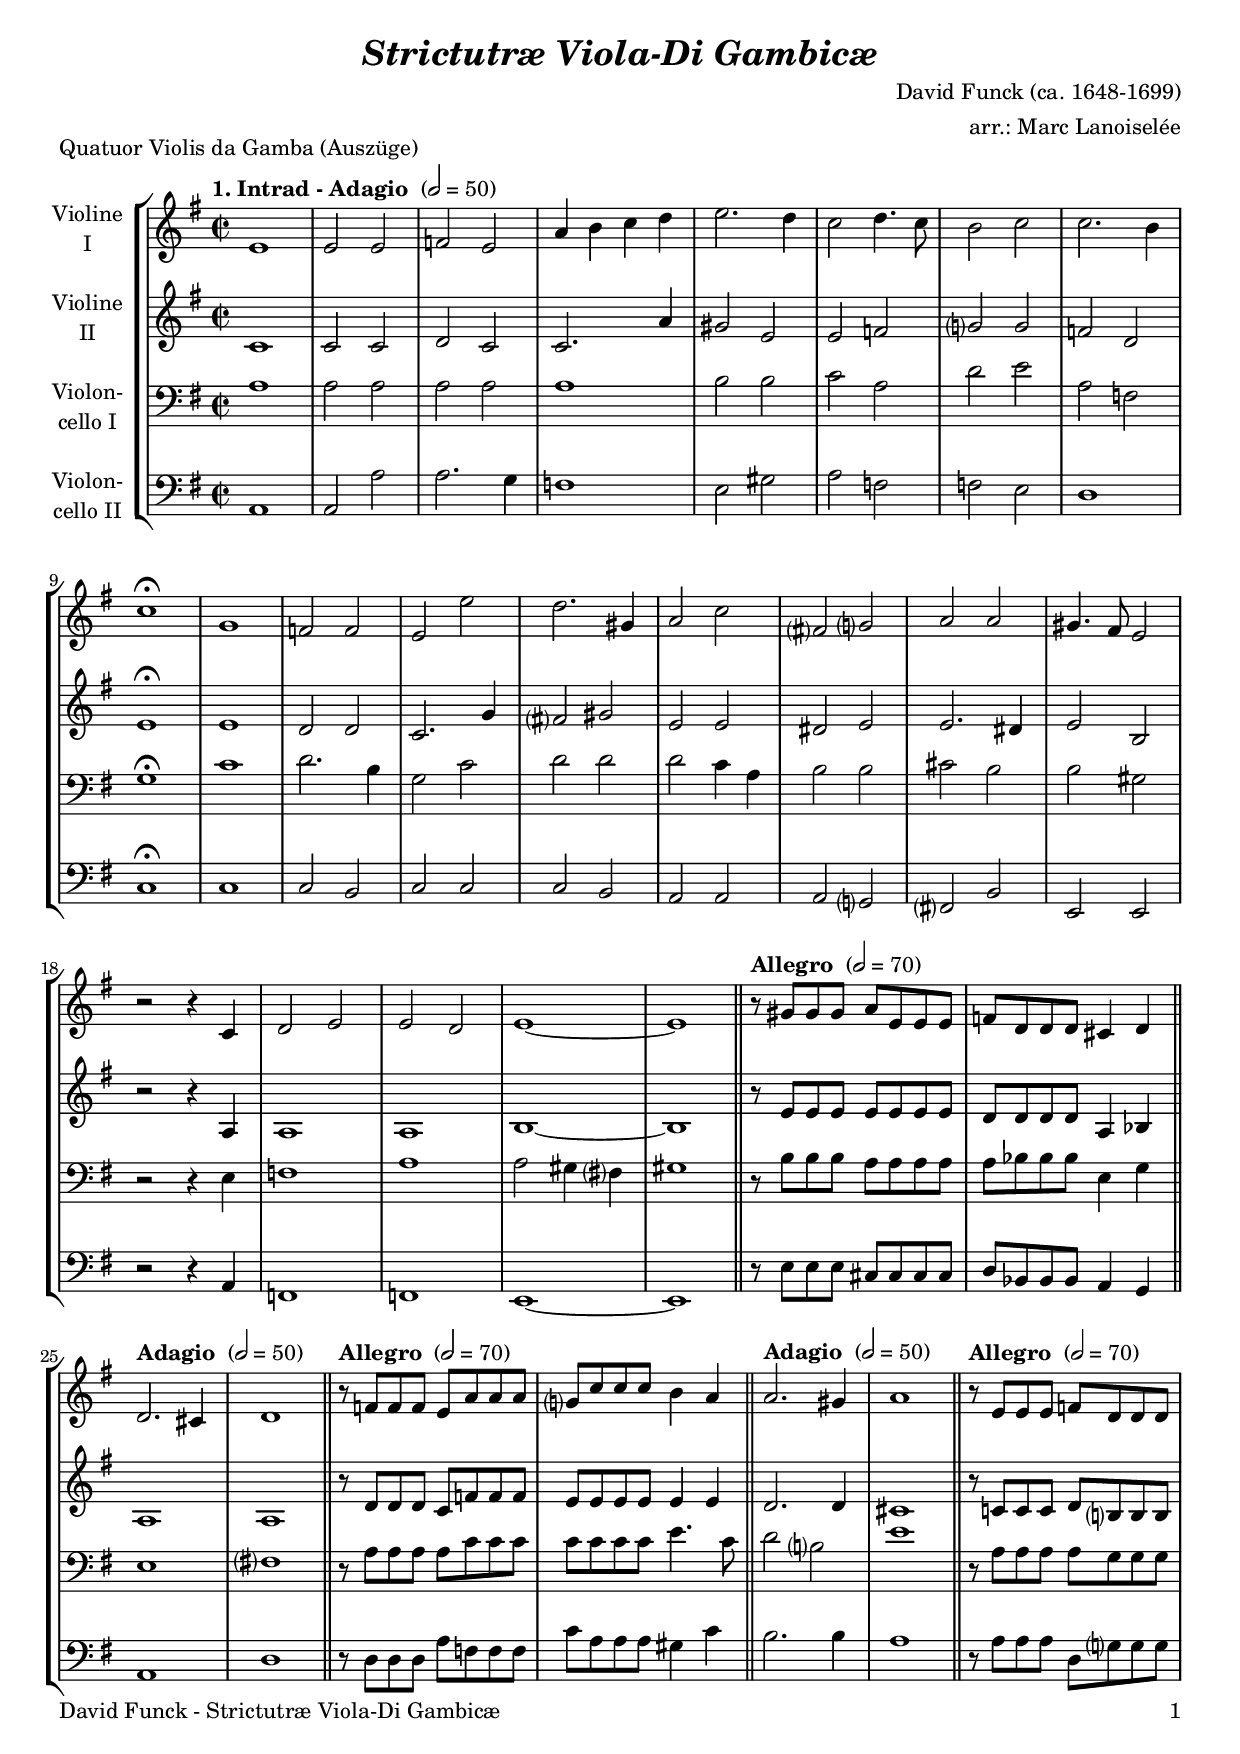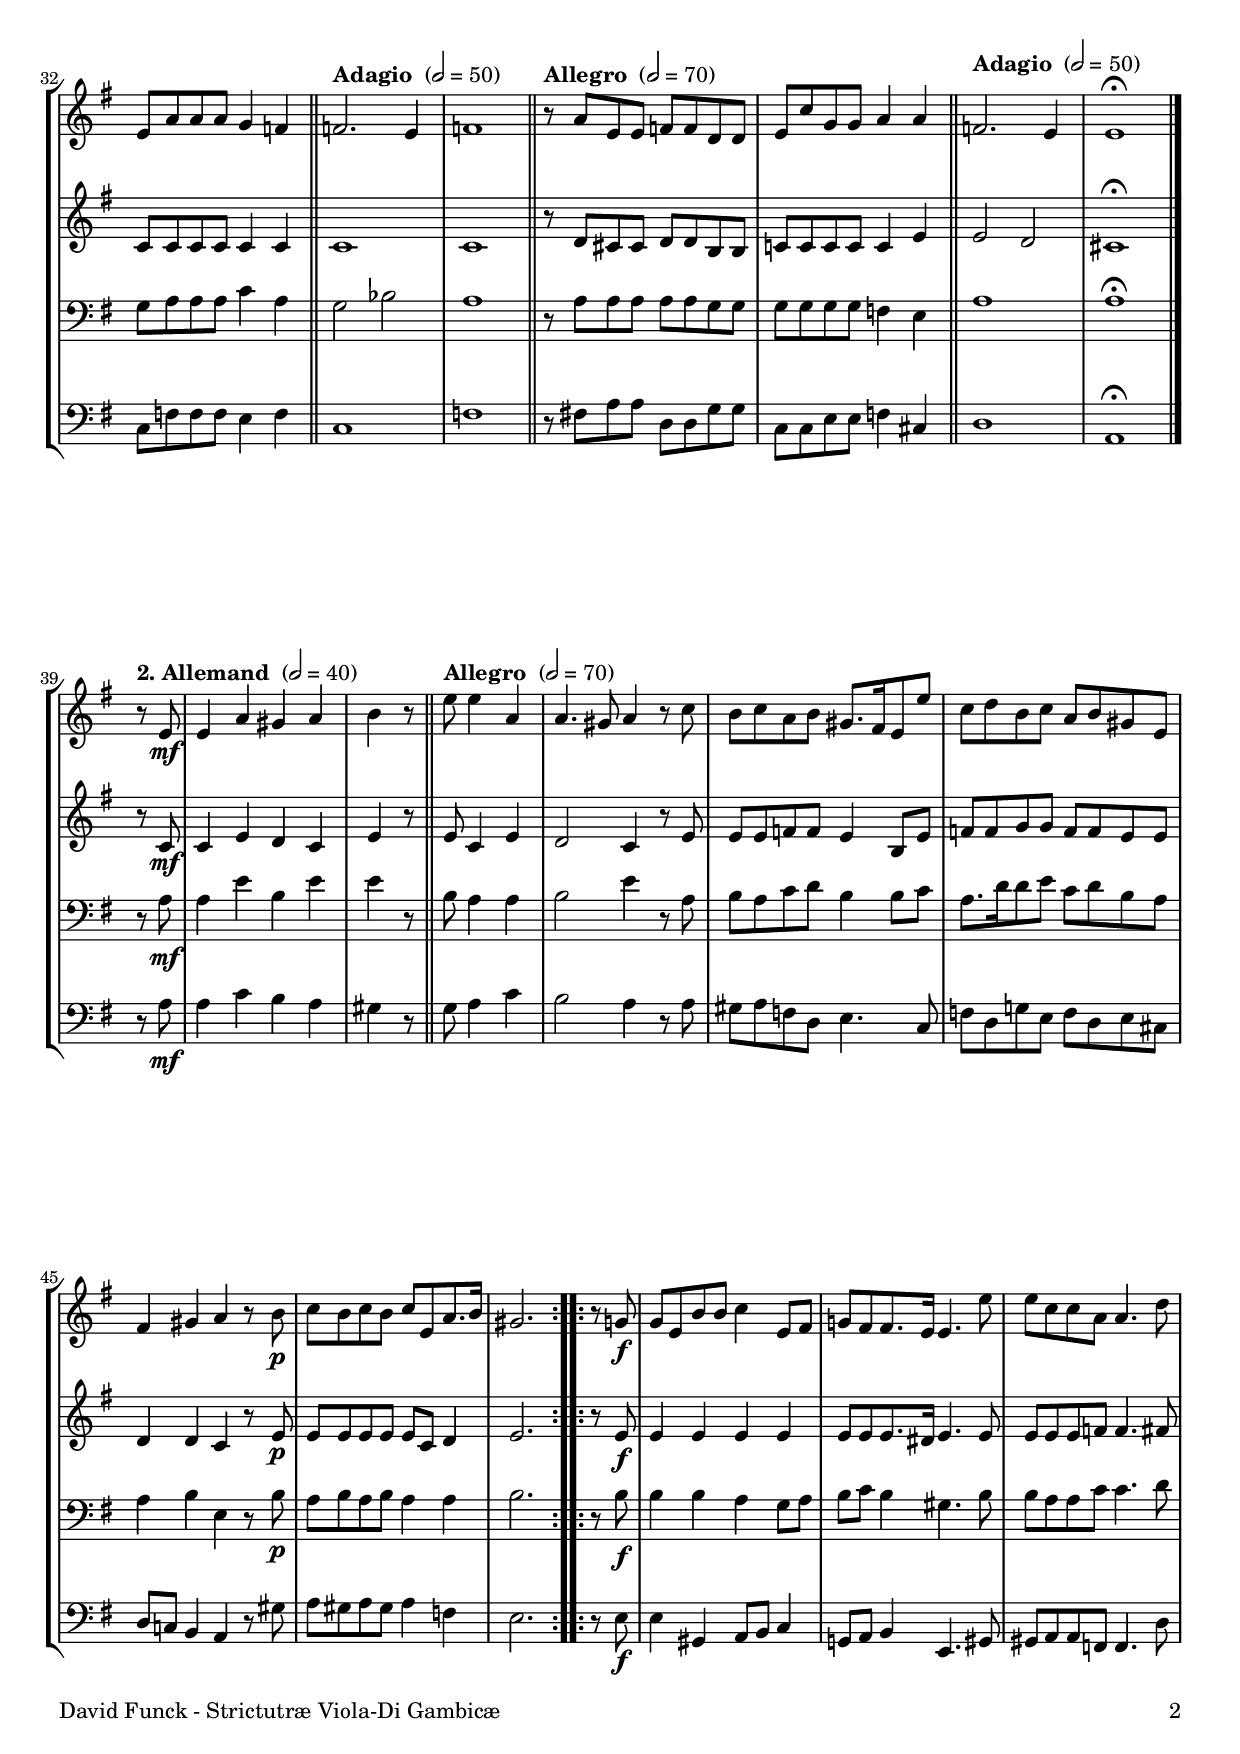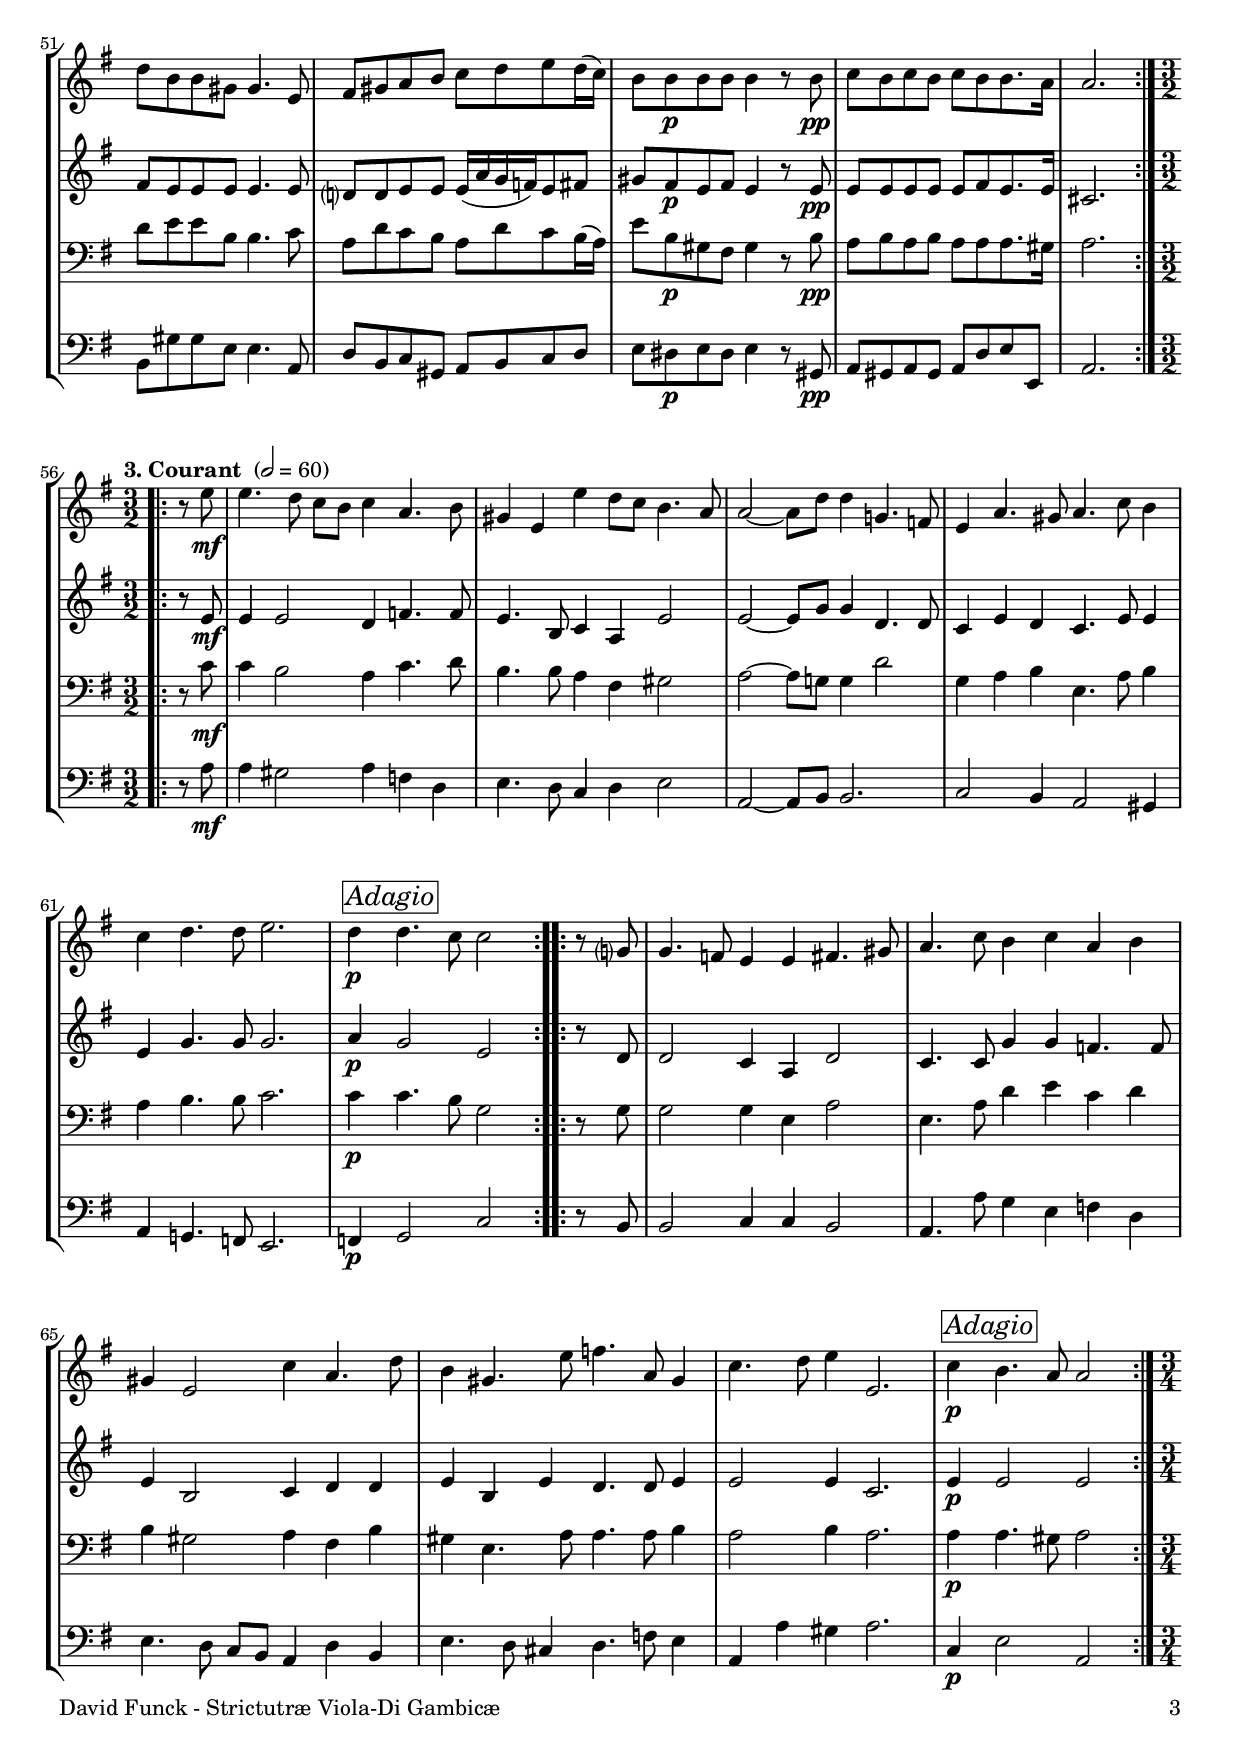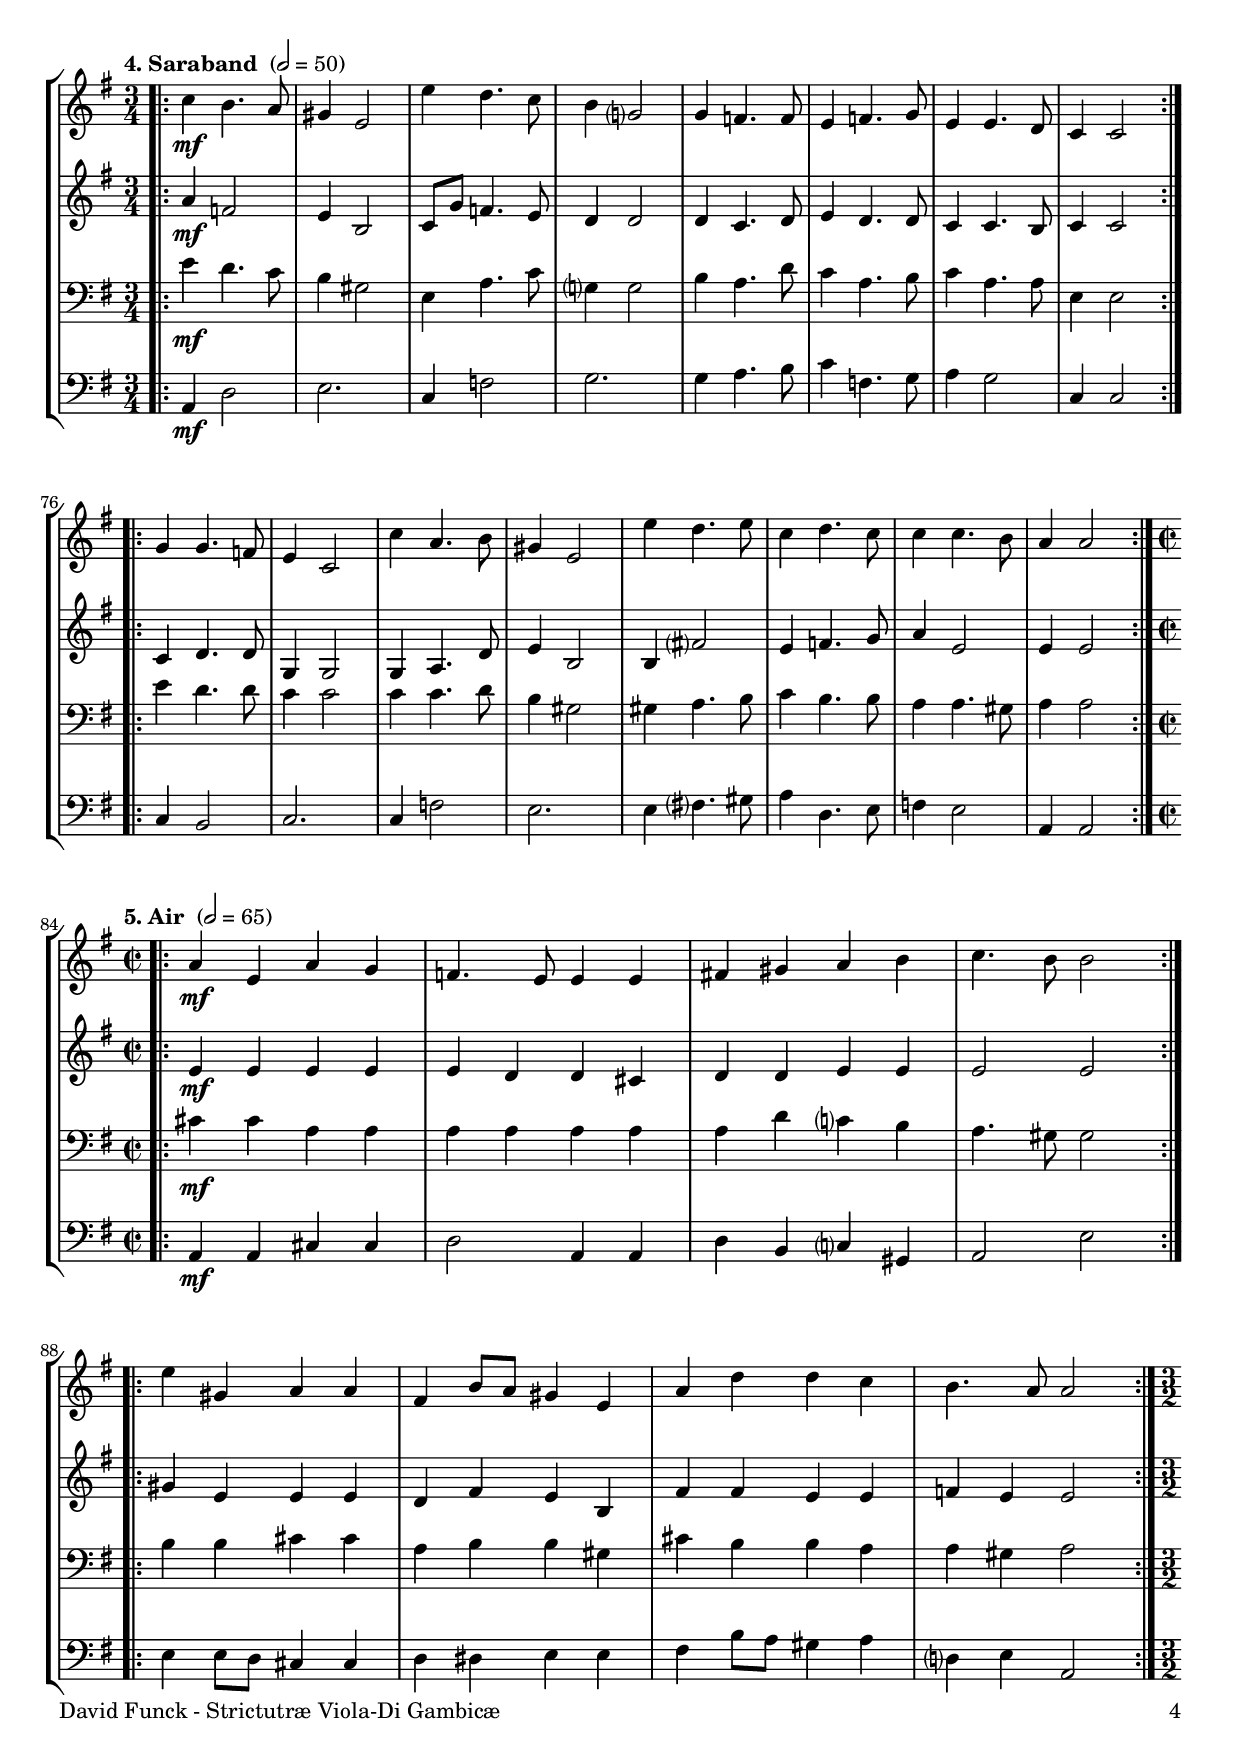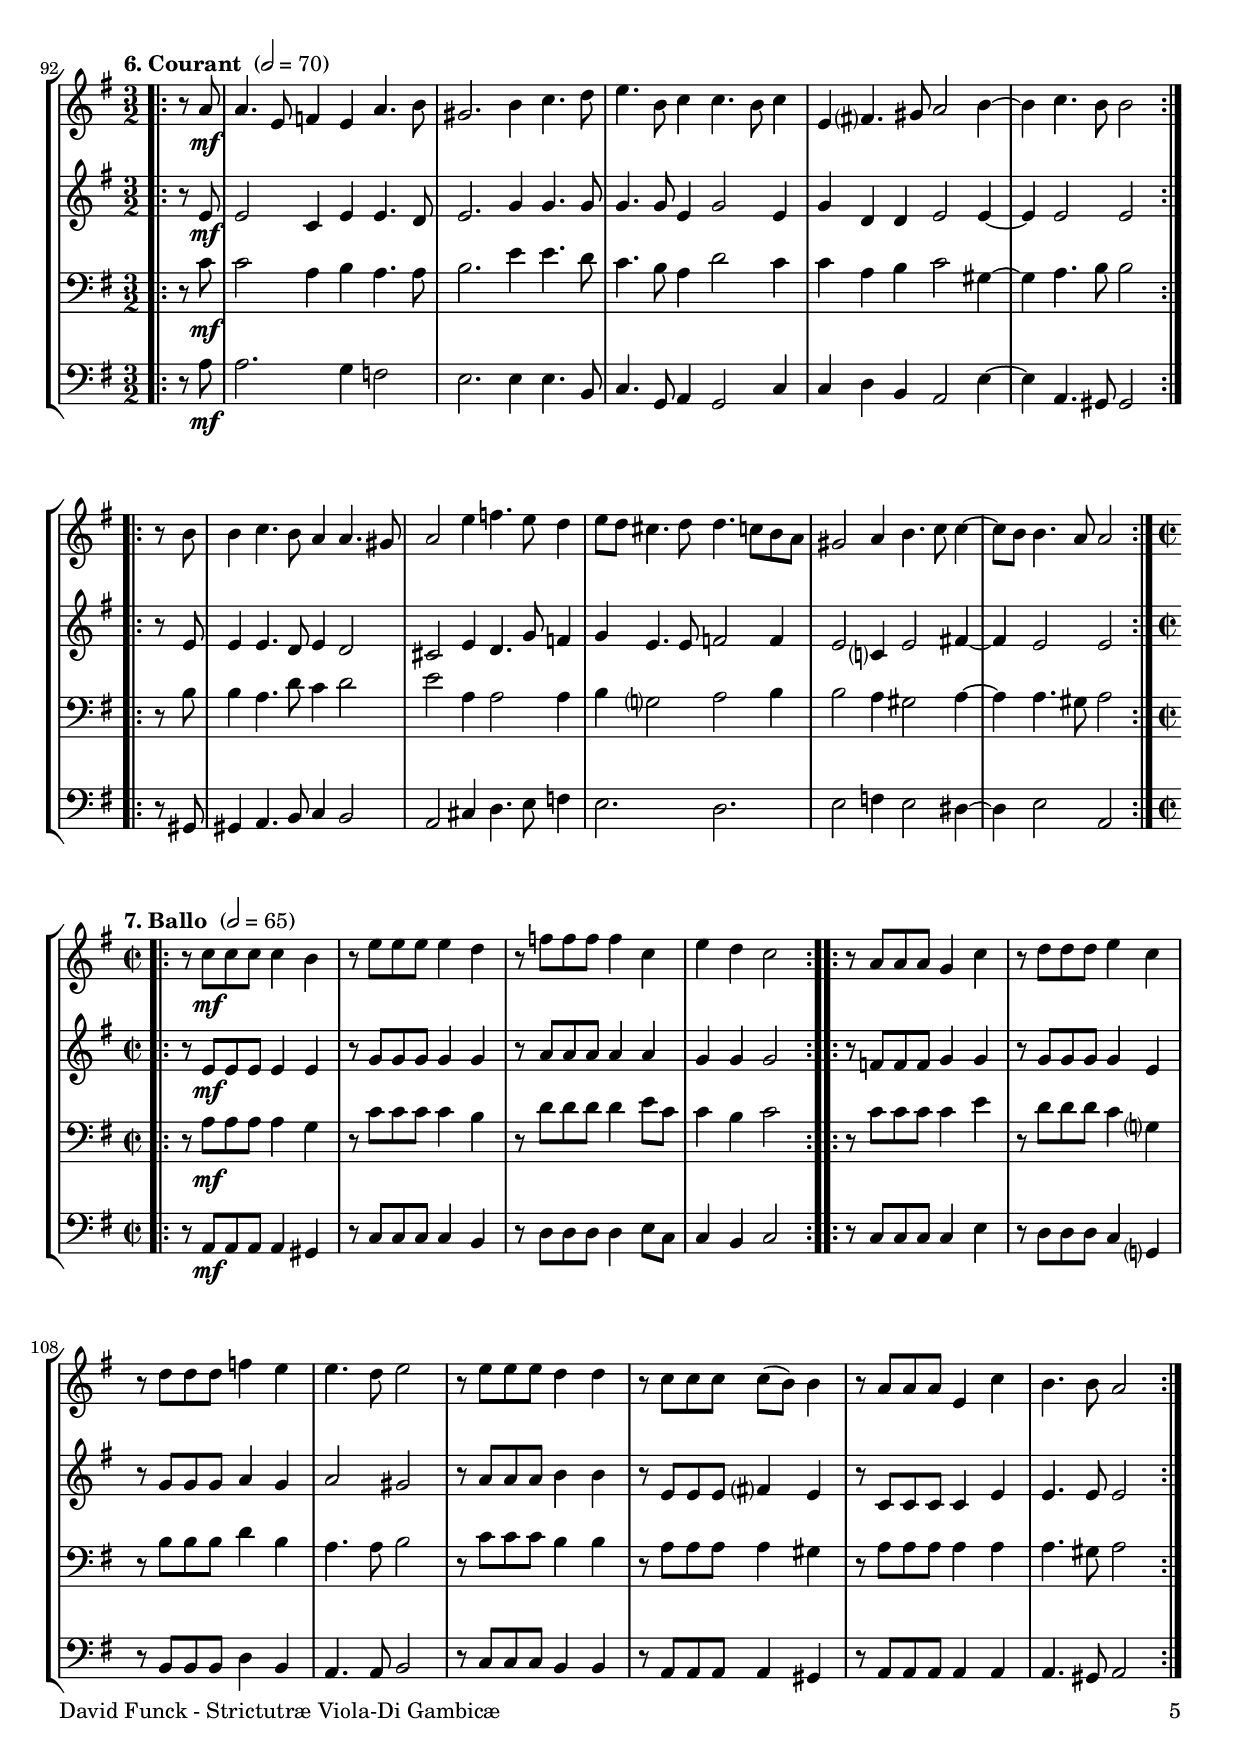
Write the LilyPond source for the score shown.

\version "2.24.1"
\include "deutsch.ly"

#(set-global-staff-size 19)

\header {
  title     = \markup \bold \italic "Strictutræ Viola-Di Gambicæ"
  composer  = "David Funck (ca. 1648-1699)"
  arranger  = "arr.: Marc Lanoiselée"
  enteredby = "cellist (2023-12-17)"
  piece     = "Quatuor Violis da Gamba (Auszüge)"
}

voiceconsts = {
  \key d \minor
  \time 2/2
  \clef "treble"
%  \numericTimeSignature
  \compressEmptyMeasures
  % Set default beaming for all staves
%  \set Timing.beamExceptions = #'()
%  \set Timing.baseMoment     = #(ly:make-moment 1 4)
%  \set Timing.beatStructure  = #'(1 1 1)
}

mist = "string ensemble 1"
mivl = "violin"
miba = "cello"
mipz = "pizzicato strings"

adag = \mark \markup \box \italic "Adagio"
dcaf = \mark \markup \box \italic "D.C. al Fine"
fine = \mark \markup \box \italic "Fine"
xall = { \bar "||" \tempo "Allegro " 2=70 }
xadg = { \bar "||" \tempo "Adagio "  2=50 }

introa = {        \tempo "1. Intrad - Adagio " 2=50 }
introb = { \break \tempo "2. Allemand "        2=40 }
introc = { \break \tempo "3. Courant "         2=60 \time 3/2 }
introd = { \break \tempo "4. Saraband "        2=50 \time 3/4 }
introe = { \break \tempo "5. Air "             2=65 \time 2/2 }
introf = { \break \tempo "6. Courant "         2=70 \time 3/2 }
introg = { \break \tempo "7. Ballo "           2=65 \time 2/2 }

va = \relative c' {
  \voiceconsts

  \introa
  d1
  d2 d
  es d
  g4 a b c
  d2. c4
  b2 c4. b8
  a2 b

  b2. a4
  b1\fermata
  f
  es2 es
  d d'
  c2. fis,4
  g2 b
  e,? f?

  g g
  fis4. e8 d2
  r r4 b
  c2 d
  d c
  d1~
  d \xall

  r8 fis fis fis g d d d
  es c c c h4 c \xadg
  c2. h4
  c1 \xall
  r8 es es es d g g g

  f? b b b a4 g \xadg
  g2. fis4
  g1 \xall
  r8 d d d es c c c
  d g g g f4 es \xadg

  es2. d4
  es1 \xall
  r8 g d d es es c c
  d b' f f g4 g \xadg
  es2. d4
  d1\fermata \bar "|."

  \introb
  \repeat volta 2 {
    \partial 4 r8 d\mf
    d4 g fis g
    a r8 \xall d d4 g,
    g4. fis8 g4 r8 b
    a b g a fis8. e16 d8 d'

    b c a b g a fis d
    e4 fis g r8 a\p
    b a b a b d, g8.  a16
    fis2.
  }

  \repeat volta 2 {
    r8 f!\f
    f d a' a b4 d,8 e
    f! e e8. d16 d4. d'8
    d b b g g4. c8
    c a a fis fis4. d8

    e fis g a b c d c16( b)
    a8 a\p a a a4 r8 a\pp
    b a b a b a a8. g16
    \partial 2. g2.
  }

  \introc
  \repeat volta 2 {
    \partial 4 r8 d'\mf
    d4. c8 b a b4 g4. a8
    fis4 d d' c8 b a4. g8
    g2~ g8 c c4 f,!4. es8

    d4 g4. fis8 g4. b8 a4
    b c4. c8 d2.
    c4\p \adag c4. b8 b2
  }

  \repeat volta 2 {
    r8 f?
    f4. es8 d4 d e4. fis8
    g4. b8 a4 b g a
    fis d2 b'4 g4. c8

    a4 fis4. d'8 es4. g,8 fis4
    b4. c8 d4 d,2.
    \partial 1. b'4\p \adag a4. g8 g2
  }

  \introd
  \repeat volta 2 {
    \partial 2. b4\mf a4. g8
    fis4 d2
    d'4 c4. b8
    a4 f?2
    f4 es4. es8
    d4 es4. f8
    d4 d4. c8
    b4 b2
  }

  \repeat volta 2 {
    f'4 f4. es8
    d4 b2
    b'4 g4. a8
    fis4 d2
    d'4 c4. d8
    b4 c4. b8
    b4 b4. a8
    g4 g2
  }

  \introe
  \repeat volta 2 {
    g4\mf d g f
    es4. d8 d4 d
    e! fis g a
    b4. a8 a2
  }

  \repeat volta 2 {
    d4 fis, g g
    e a8 g fis4 d
    g c c b
    a4. g8 g2
  }

  \introf
  \repeat volta 2 {
    \partial 4 r8 g\mf
    g4. d8 es4 d g4. a8
    fis2. a4 b4. c8
    d4. a8 b4 b4. a8 b4

    d, e?4. fis8 g2 a4~
    a b4. a8 a2
  }

  \repeat volta 2 {
    r8 a
    a4 b4. a8 g4 g4. fis8

    g2 d'4 es4. d8 c4
    d8 c h4. c8 c4. b8 a g
    fis2 g4 a4. b8 b4~
    b8 a a4. g8 g2
  }

  \introg
  \repeat volta 2 {
    \partial 1 r8 b\mf b b b4 a
    r8 d d d d4 c
    r8 es es es es4 b
    d c b2
  }

  \repeat volta 2 {
    r8 g g g f4 b
    r8 c c c d4 b
    r8 c c c es4 d
    d4. c8 d2

    r8 d d d c4 c
    r8 b b b b( a) a4
    r8 g g g d4 b'
    a4. a8 g2
  }
}

vb = \relative c' {
  \voiceconsts

  \introa
  b1
  b2 b
  c b
  b2. g'4
  fis2 d
  d es
  f? f

  es c
  d1\fermata
  d
  c2 c
  b2. f'4
  e?2 fis
  d d
  cis d

  d2. cis4
  d2 a
  r r4 g
  g1
  g
  a~
  a \xall

  r8 d d d d d d d
  c c c c g4 as \xadg
  g1
  g \xall
  r8 c c c b es es es

  d d d d d4 d \xadg
  c2. c4
  h1 \xall
  r8 b! b b c a? a a
  b b b b b4 b \xadg

  b1
  b \xall
  r8 c h h c c a a
  b! b b b b4 d \xadg
  d2 c
  h1\fermata \bar "|."

  \introb
  \repeat volta 2 {
    \partial 4 r8 b\mf
    b4 d c b
    d r8 \xall d b4 d
    c2 b4 r8 d
    d d es es d4 a8 d

    es es f f es es d d
    c4 c b r8 d\p
    d d d d d b c4
    d2.
  }

  \repeat volta 2 {
    r8 d\f
    d4 d d d
    d8 d d8. cis16 d4. d8
    d d d es es4. e8
    e d d d d4. d8

    c? c d d d16( g f es) d8 e
    fis e\p d e d4 r8 d\pp
    d d d d d e d8. d16
    \partial 2. h2.
  }

  \introc
  \repeat volta 2 {
    \partial 4 r8 d\mf
    d4 d2 c4 es4. es8
    d4. a8 b4 g d'2
    d~ d8 f f4 c4. c8

    b4 d c b4. d8 d4
    d f4. f8 f2.
    g4\p \adag f2 d
  }

  \repeat volta 2 {
    r8 c
    c2 b4 g c2
    b4. b8 f'4 f es4. es8
    d4 a2 b4 c c

    d a d c4. c8 d4
    d2 d4 b2.
    \partial 1. d4\p \adag d2 d
  }

  \introd
  \repeat volta 2 {
    \partial 2. g4\mf es2
    d4 a2
    b8 f' es4. d8
    c4 c2
    c4 b4. c8
    d4 c4. c8
    b4 b4. a8
    b4 b2
  }

  \repeat volta 2 {
    b4 c4. c8
    f,4 f2
    f4 g4. c8
    d4 a2
    a4 e'?2
    d4 es4. f8
    g4 d2
    d4 d2
  }

  \introe
  \repeat volta 2 {
    d4\mf d d d
    d c c h
    c c d d
    d2 d
  }

  \repeat volta 2 {
    fis4 d d d
    c e d a
    e' e d d
    es d d2
  }

  \introf
  \repeat volta 2 {
    \partial 4 r8 d\mf
    d2 b4 d d4. c8
    d2. f4 f4. f8
    f4. f8 d4 f2 d4

    f c c d2 d4~
    d d2 d
  }

  \repeat volta 2 {
    r8 d
    d4 d4. c8 d4 c2

    h d4 c4. f8 es4
    f4 d4. d8 es2 es4
    d2 b?4 d2 e!4~
    e d2 d
  }

  \introg
  \repeat volta 2 {
    \partial 1 r8 d\mf d d d4 d
    r8 f f f f4 f
    r8 g g g g4 g
    f f f2
  }

  \repeat volta 2 {
    r8 es es es f4 f
    r8 f f f f4 d
    r8 f f f g4 f
    g2 fis

    r8 g g g a4 a
    r8 d, d d e?4 d
    r8 b b b b4 d
    d4. d8 d2
  }
}

vc = \relative c' {
  \voiceconsts
  \clef "bass"

  \introa
  g1
  g2 g
  g g
  g1
  a2 a
  b g
  c d

  g, es
  f1\fermata
  b
  c2. a4
  f2 b
  c c
  c b4 g
  a2 a

  h a
  a fis
  r r4 d
  es1
  g
  g2 fis4 e?
  fis1 \xall

  r8 a a a g g g g
  g as as as d,4 f \xadg
  d1
  e? \xall
  r8 g g g g b b b

  b b b b d4. b8 \xadg
  c2 a?
  d1 \xall
  r8 g, g g g f f f
  f g g g b4 g \xadg

  f2 as
  g1 \xall
  r8 g g g g g f f
  f f f f es4 d \xadg
  g1
  g\fermata \bar "|."

  \introb
  \repeat volta 2 {
    \partial 4 r8 g\mf
    g4 d' a d
    d r8 \xall a g4 g
    a2 d4 r8 g,
    a g b c a4 a8 b

    g8. c16 c8 d b c a g
    g4 a d, r8 a'\p
    g a g a g4 g
    a2.
  }

  \repeat volta 2 {
    r8 a\f
    a4 a g f8 g
    a b a4 fis4. a8
    a g g b b4. c8
    c d d a a4. b8

    g c b a g c b a16( g)
    d'8 a\p fis e fis4 r8 a\pp
    g a g a g g g8. fis16
    \partial 2. g2.
  }

  \introc
  \repeat volta 2 {
    \partial 4 r8 b\mf
    b4 a2 g4 b4. c8
    a4. a8 g4 e fis2
    g~ g8 f! f4 c'2

    f,4 g a d,4. g8 a4
    g a4. a8 b2.
    b4\p \adag b4. a8 f2
  }

  \repeat volta 2 {
    r8 f
    f2 f4 d g2
    d4. g8 c4 d b c
    a fis2 g4 e a

    fis d4. g8 g4. g8 a4
    g2 a4 g2.
    \partial 1. g4\p \adag g4. fis8 g2
  }

  \introd  
  \repeat volta 2 {
    \partial 2. d'4\mf c4. b8
    a4 fis2
    d4 g4. b8
    f?4 f2
    a4 g4. c8
    b4 g4. a8
    b4 g4. g8
    d4 d2
  }

  \repeat volta 2 {
    d'4 c4. c8
    b4 b2
    b4 b4. c8
    a4 fis2
    fis4 g4. a8
    b4 a4. a8
    g4 g4. fis8
    g4 g2
  }

  \introe
  \repeat volta 2 {
    h4\mf h g g
    g g g g
    g c b? a
    g4. fis8 fis2
  }

  \repeat volta 2 {
    a4 a h h
    g a a fis
    h a a g
    g fis g2
  }

  \introf
  \repeat volta 2 {
    \partial 4 r8 b\mf
    b2 g4 a g4. g8
    a2. d4 d4. c8
    b4. a8 g4 c2 b4

    b g a b2 fis4~
    fis g4. a8 a2
  }

  \repeat volta 2 {
    r8 a
    a4 g4. c8 b4 c2

    d g,4 g2 g4
    a f?2 g a4
    a2 g4 fis2 g4~
    g g4. fis8 g2
  }

  \introg
  \repeat volta 2 {
    \partial 1 r8 g\mf g g g4 fis
    r8 b b b b4 a
    r8 c c c c4 d8 b
    b4 a b2
  }

  \repeat volta 2 {
    r8 b b b b4 d
    r8 c c c b4 f?
    r8 a a a c4 a
    g4. g8 a2

    r8 b b b a4 a
    r8 g g g g4 fis
    r8 g g g g4 g
    g4. fis8 g2
  }
}

vd = \relative c {
  \voiceconsts
  \clef "bass"

  \introa
  g1
  g2 g'
  g2. f4
  es1
  d2 fis
  g es
  es d

  c1
  b\fermata
  b
  b2 a
  b b
  b a
  g g
  g f?

  e? a
  d, d
  r r4 g
  es1
  es
  d~
  d \xall

  r8 d' d d h h h h
  c as as as g4 f \xadg
  g1
  c \xall
  r8 c c c g' es es es

  b' g g g fis4 b \xadg
  a2. a4
  g1 \xall
  r8 g g g c, f? f f
  b, es es es d4 es \xadg

  b1
  es \xall
  r8 e! g g c, c f f
  b, b d d es4 h \xadg
  c1
  g\fermata \bar "|."

  \introb
  \repeat volta 2 {
    \partial 4 r8 g'\mf
    g4 b a g
    fis r8 \xall fis g4 b
    a2 g4 r8 g
    fis g es c d4. b8

    es c f! d es c d h
    c b! a4 g r8 fis'
    g fis g fis g4 es
    d2.
  }

  \repeat volta 2 {
    r8 d\f
    d4 fis, g8 a b4
    f!8 g a4 d,4. fis8
    fis g g es es4. c'8
    a fis' fis d d4. g,8

    c a b fis g a b c
    d cis\p d cis d4 r8 fis,\pp
    g fis g fis g c d d,
    \partial 2. g2.
  }

  \introc
  \repeat volta 2 {
    \partial 4 r8 g'\mf
    g4 fis2 g4 es c
    d4. c8 b4 c d2
    g,~ g8 a a2.

    b2 a4 g2 fis4
    g f!4. es8 d2.
    es4\p \adag f2 b
  }

  \repeat volta 2 {
    r8 a
    a2 b4 b a2
    g4. g'8 f4 d es c
    d4. c8 b a g4 c a

    d4. c8 h4 c4. es8 d4
    g, g' fis g2.
    \partial 1. b,4\p \adag d2 g,
  }

  \introd  
  \repeat volta 2 {
    \partial 2. g4\mf c2
    d2.
    b4 es2
    f2.
    f4 g4. a8
    b4 es,4. f8
    g4 f2
    b,4 b2
  }

  \repeat volta 2 {
    b4 a2
    b2.
    b4 es2
    d2.
    d4 e?4. fis8
    g4 c,4. d8
    es4 d2
    g,4 g2
  }

  \introe
  \repeat volta 2 {
    g4\mf g h h
    c2 g4 g
    c a b? fis
    g2 d'
  }

  \repeat volta 2 {
    d4 d8 c h4 h
    c cis d d
    e a8 g fis4 g
    c,? d g,2
  }

  \introf
  \repeat volta 2 {
    \partial 4 r8 g'\mf
    g2. f4 es2
    d2. d4 d4. a8
    b4. f8 g4 f2 b4

    b c a g2 d'4~
    d g,4. fis8 fis2
  }

  \repeat volta 2 {
    r8 fis!
    fis4 g4. a8 b4 a2

    g h4 c4. d8 es4
    d2. c
    d2 es4 d2 cis4~
    cis d2 g,
  }

  \introg
  \repeat volta 2 {
    \partial 1 r8 g\mf g g g4 fis
    r8 b b b b4 a
    r8 c c c c4 d8 b
    b4 a b2
  }

  \repeat volta 2 {
    r8 b b b b4 d
    r8 c c c b4 f?
    r8 a a a c4 a
    g4. g8 a2

    r8 b b b a4 a
    r8 g g g g4 fis
    r8 g g g g4 g
    g4. fis8 g2
  }
}


music = \new StaffGroup <<
      \new Staff {
	\set Staff.midiInstrument = \mivl
	\set Staff.instrumentName = \markup \center-column { "Violine" "I" }
	\transpose d e { \va }
      }

      \new Staff {
	\set Staff.midiInstrument = \mivl
	\set Staff.instrumentName = \markup \center-column { "Violine" "II" }
	\transpose d e { \vb }
      }

      \new Staff {
	\set Staff.midiInstrument = \miba
	\set Staff.instrumentName = \markup \center-column { "Violon-" "cello I" }
	\transpose d e { \vc }
      }

      \new Staff {
	\set Staff.midiInstrument = \miba
	\set Staff.instrumentName = \markup \center-column { "Violon-" "cello II" }
	\transpose d e { \vd }
      }
>>

\book {
   \paper {
    print-page-number = ##t
    print-first-page-number = ##t
    ragged-last-bottom = ##f
    oddHeaderMarkup = \markup \null
    evenHeaderMarkup = \markup \null
    oddFooterMarkup = \markup {
      \fill-line {
        \if \should-print-page-number
        "David Funck - Strictutræ Viola-Di Gambicæ" \fromproperty #'page:page-number-string
      }
    }
    evenFooterMarkup = \oddFooterMarkup
  } \score {
    \music
    \layout {}
  }

  \score {
    \unfoldRepeats \music

    \midi {
      \context {
        \Score
      }
    }
  }
}